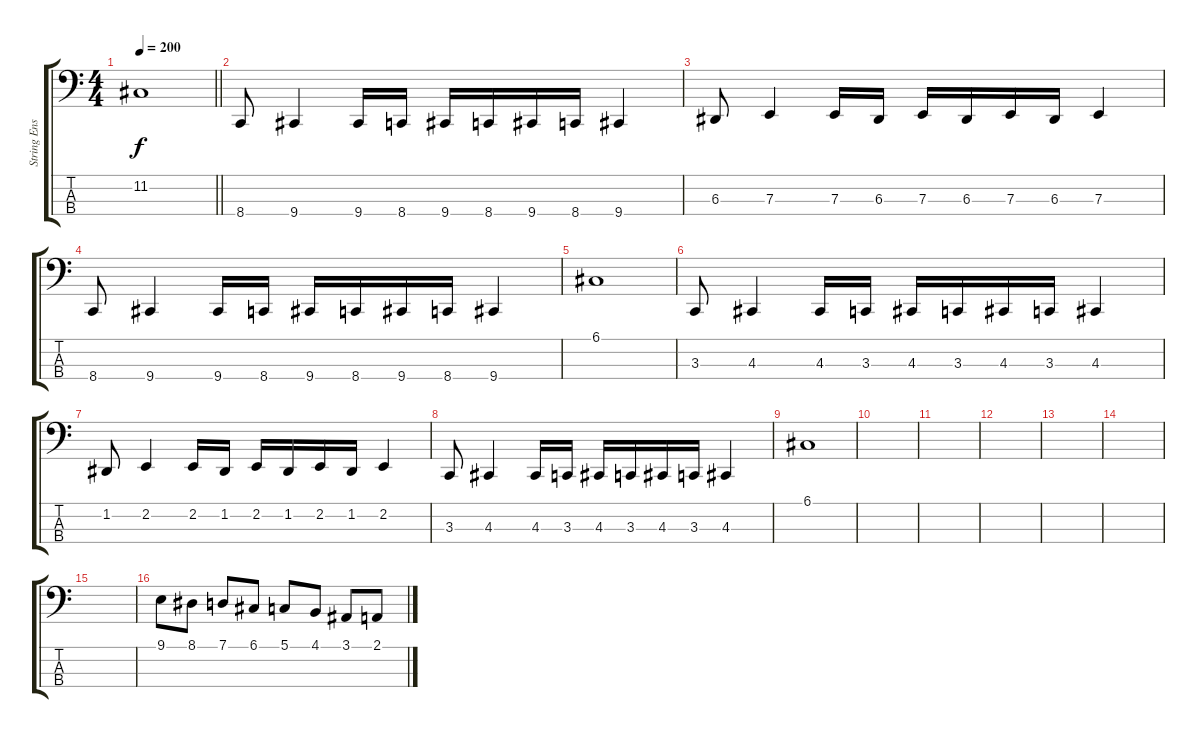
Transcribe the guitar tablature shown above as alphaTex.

\track ("String Ensemble III" "String Ens") {instrument stringensemble1}
\staff {score tabs}
\tuning (G2 D2 A1 E1) {hide}
\ts (4 4)
\tempo 200
\clef f4
\barLineRight lightlight
\ks c
11.2.1{dy f} |
8.4.8 9.4.4 9.4.16 8.4.16 9.4.16 8.4.16 9.4.16 8.4.16 9.4.4 |
6.3.8 7.3.4 7.3.16 6.3.16 7.3.16 6.3.16 7.3.16 6.3.16 7.3.4 |
8.4.8 9.4.4 9.4.16 8.4.16 9.4.16 8.4.16 9.4.16 8.4.16 9.4.4 |
6.1.1 |
3.3.8 4.3.4 4.3.16 3.3.16 4.3.16 3.3.16 4.3.16 3.3.16 4.3.4 |
1.2.8 2.2.4 2.2.16 1.2.16 2.2.16 1.2.16 2.2.16 1.2.16 2.2.4 |
3.3.8 4.3.4 4.3.16 3.3.16 4.3.16 3.3.16 4.3.16 3.3.16 4.3.4 |
6.1.1 |
|
|
|
|
|
|
9.1.8 8.1.8 7.1.8 6.1.8 5.1.8 4.1.8 3.1.8 2.1.8
